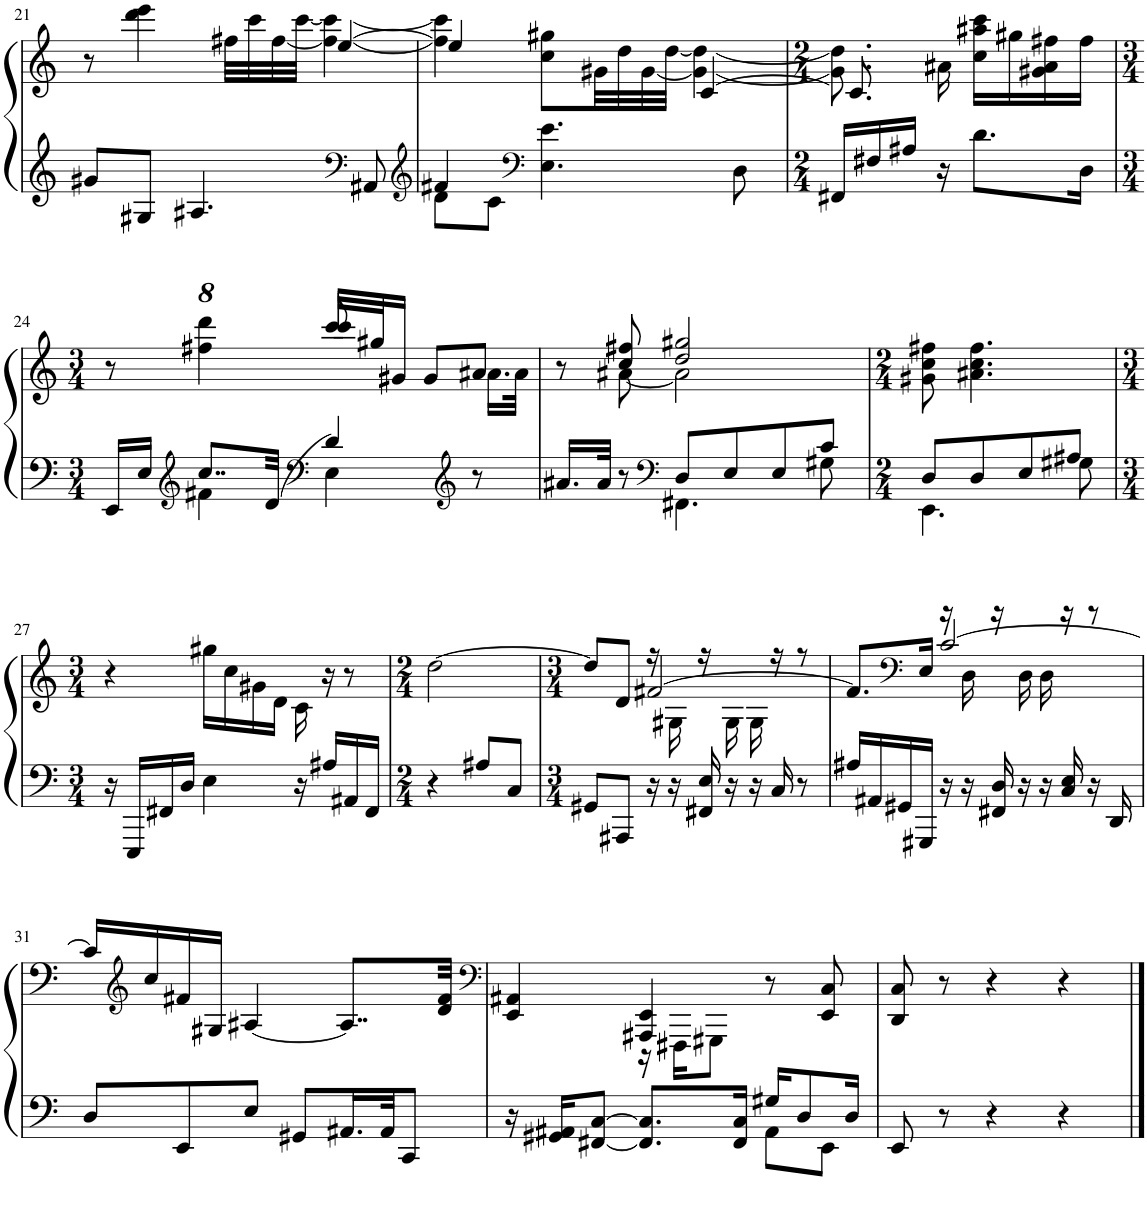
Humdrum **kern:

**kern	**kern
*part1	*part1
*staff2	*staff1
*I"Piano	*
*I'Pno.	*
!!LO:PB:g=z
*clefG2	*clefG2
*k[]	*k[]
*M3/4	*M3/4
=21	=21
*	*^
8g#X/L	8r	2ryy
8G#X/J	4ddd\ 4eee\	.
4.A#X/	.	.
.	32ff#X\LLL	.
.	32ccc\	.
.	[32ff#\	.
.	[32ccc\JJJ	.
.	4ff#\_ 4ccc\_	[4ee/
*clefF4	*	*
8AA#X/	.	.
=22	=22	=22
*clefG2	*	*
*^	*	*
8d\L	4f#X/	4ff#\] 4ccc\]	4ee/]
8c\J	.	.	.
*clefF4	*	*	*
4.E\ 4.e\	2ryy	8cc\ 8gg#X\L	4ryy
.	.	32g#X\LL	.
.	.	32dd\	.
.	.	[32g#\	.
.	.	[32dd\JJJ	.
.	.	4g#\_ 4dd\_	[4c/
8D\	.	.	.
*v	*v	*	*
=23	=23	=23
*M2/4	*M2/4	*
16FF#X/LL	8.g#\] 8.dd\]	8.c/]
16F#X/	.	.
16A#X/JJ	.	.
16r	16a#X\	4ryy
8.d\L	16cc\ 16aa#X\ 16ccc\LL	.
.	16gg#X\	.
.	16g#X\ 16a#\ 16ff#X\	.
16D\Jk	16ff#\JJ	16ryy
!!LO:LB:g=z	!!
=24	=24	=24
*M3/4	*M3/4	*
*^	*	*
16EE/LL	8ryy	8r	4.ryy
16E/JJ	.	.	.
*clefG2	*	*	*
*	*	*8va	*
8..cc/L	4f#X\	4fff#X\ 4dddd\	.
[32d/Jkk	.	.	.
*clefF4	*	*	*
*	*	*X8va	*
4d/]	4E\	32ccc/LLL	8ccc/
.	.	32gg#X/J	.
.	.	16g#X/JJ	.
.	.	8g#/L	8ryy
*clefG2	*	*	*
8r	8ryy	8a#X/J	16.a#\LL
.	.	.	32a#\JJk
=25	=25	=25	=25
16.a#X/LL	4ryy	8r	8ryy
32a#/JJk	.	.	.
8r	.	8cc/ 8ff#X/	[8a#X\
*clefF4	*	*	*
8D/L	4.FF#X\	2dd/ 2gg#X/	2a#\]
8E/	.	.	.
8E/	.	.	.
8c/J	8G#X\	.	.
*	*	*v	*v
=26	=26	=26
*M2/4	*	*M2/4
8D/L	4.EE\	8g#X\ 8cc\ 8ff#X\
8D/	.	4.a#X\ 4.cc\ 4.ff#\
8E/	.	.
8A#X/J	8G#X\	.
*v	*v	*
!!LO:LB:g=z
=27	=27
*M3/4	*M3/4
16r	4r
16EEE/LL	.
16FF#X/	.
16D/JJ	.
4E\	16gg#X\LL
.	16cc\
.	16g#X\
.	16d\JJ
16r	16c\
16A#X/LL	16r
16AA#X/	8r
16FF#/JJ	.
=28	=28
*M2/4	*M2/4
4r	[2dd\
8A#X/L	.
8C/J	.
=29	=29
*M3/4	*M3/4
*	*^
8GG#X/L	8dd/L]	4ryy
8AAA#X/J	8d/J	.
16r	16r	[2f#X/
16r	16G#X\	.
16FF#X/ 16E/	16r	.
16r	16G#\	.
16r	16G#\	.
16C/	16r	.
8r	8r	.
=30	=30	=30
16A#X/LL	8.f#/L]	4ryy
16AA#X/	.	.
16GG#X/	.	.
*	*clefF4	*
16GGG#X/JJ	16E/Jk	.
16r	16r	[2c/
16r	16D\	.
16FF#X/ 16D/	16r	.
16r	16D\	.
16r	16D\	.
16C/ 16E/	16r	.
16r	8r	.
16DD/	.	.
*	*v	*v
!!LO:LB:g=z
=31	=31
8D/L	16c/LL]
*	*clefG2
.	16cc/
8EE/	16f#X/
.	16G#X/JJ
8E/J	[4A#X/
8GG#X/L	.
16.AA#X/L	8..A#/L]
32AA#/JK	.
8CC/J	.
.	32d/ 32f#/Jkk
=32	=32
*	*clefF4
*^	*^
16r	2ryy	4EE/ 4AA#X/	4ryy
16GG#X/ 16AA#X/KL	.	.	.
[8FF#X/ [8C/J	.	.	.
8.FF#/] 8.C/]L	.	4AAA#X/ 4EE/	16r
.	.	.	16FFF#X\KL
.	.	.	8GGG#X\J
16FF#/ 16C/Jk	.	.	.
16G#X/KL	8AA#\L	8r	4ryy
8D/	.	.	.
.	8EE\J	8EE/ 8C/	.
16D/Jk	.	.	.
*v	*v	*	*
*	*v	*v
=33	=33
8EE/	8DD/ 8C/
8r	8r
4r	4r
4r	4r
==	==
*-	*-
